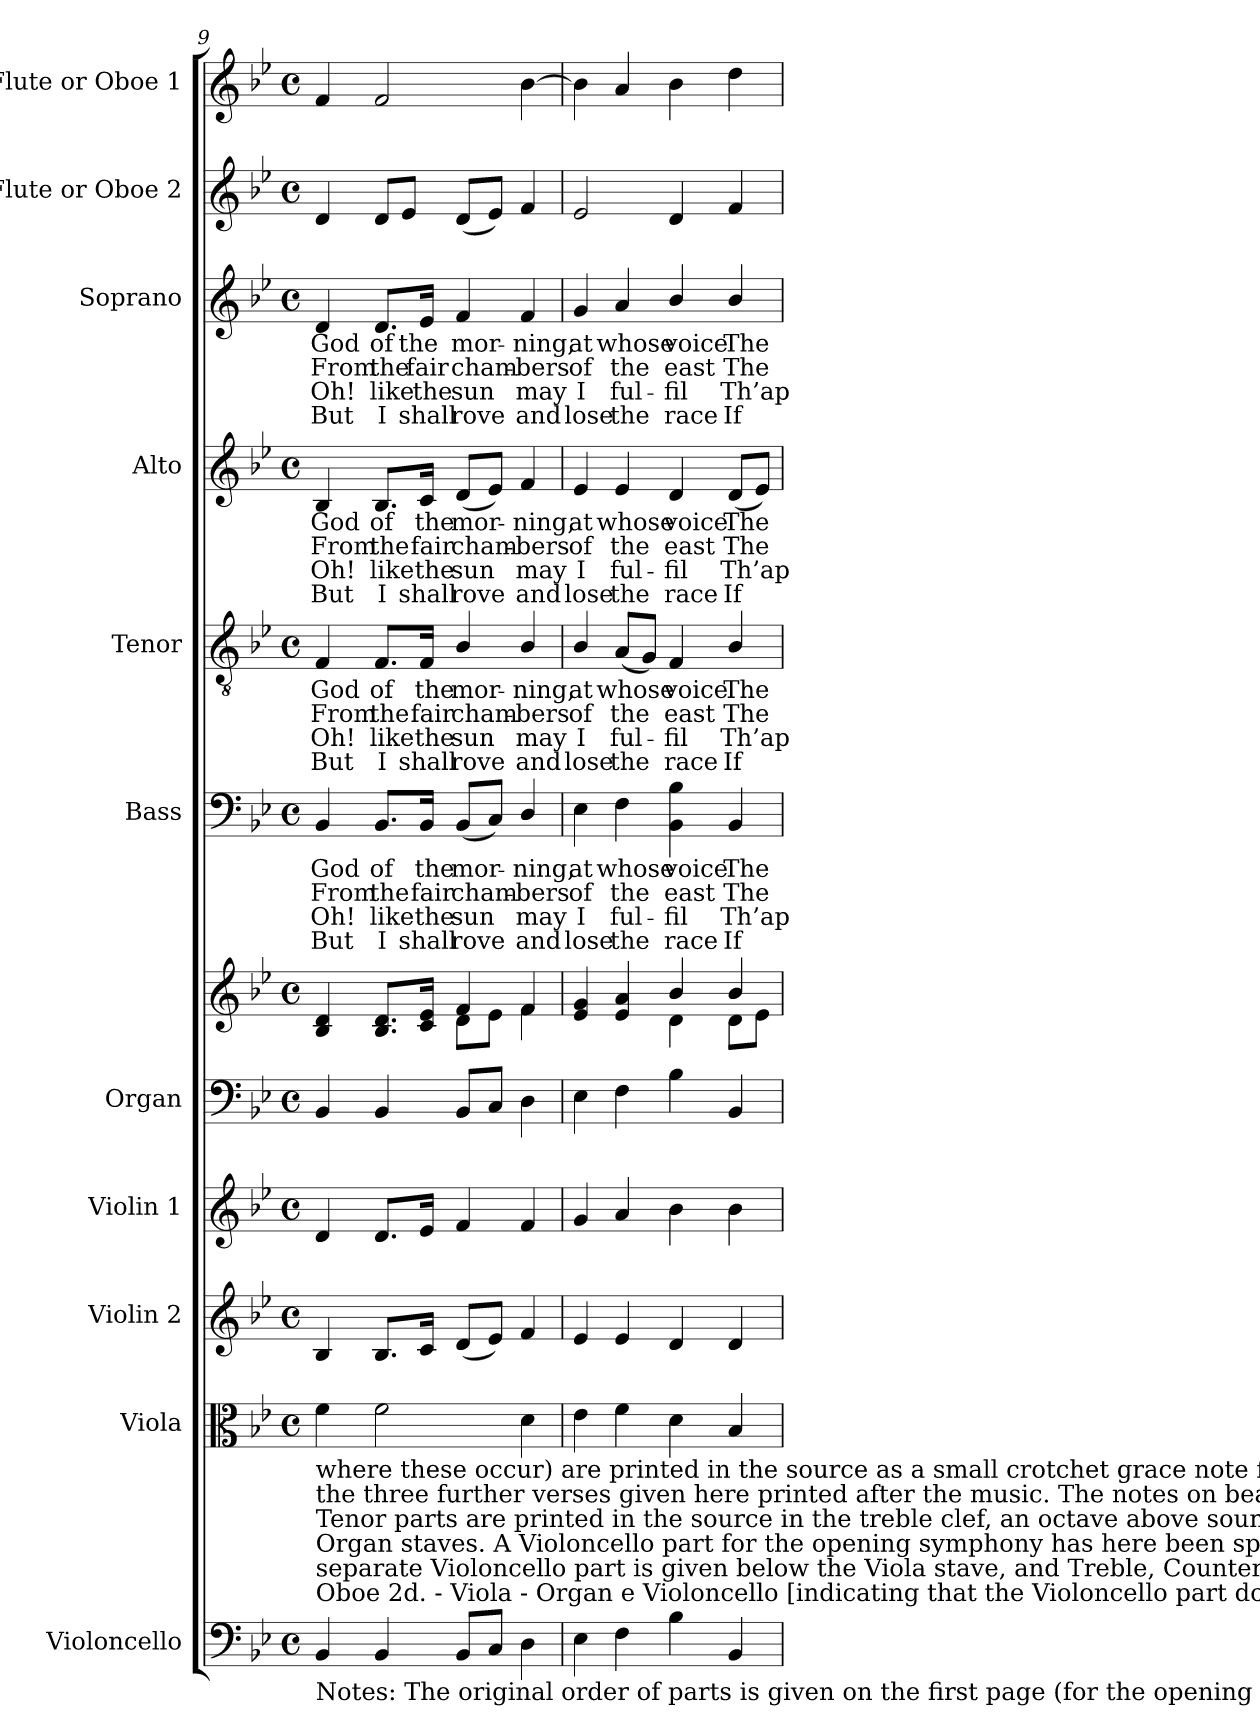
**kern	**kern	**kern	**kern	**kern	**kern	**kern	**text	**text	**text	**text	**kern	**text	**text	**text	**text	**kern	**text	**text	**text	**text	**kern	**text	**text	**text	**text	**kern	**kern
*part11	*part10	*part9	*part8	*part7	*part7	*part6	*part6	*part6	*part6	*part6	*part5	*part5	*part5	*part5	*part5	*part4	*part4	*part4	*part4	*part4	*part3	*part3	*part3	*part3	*part3	*part2	*part1
*staff12	*staff11	*staff10	*staff9	*staff8	*staff7	*staff6	*staff6	*staff6	*staff6	*staff6	*staff5	*staff5	*staff5	*staff5	*staff5	*staff4	*staff4	*staff4	*staff4	*staff4	*staff3	*staff3	*staff3	*staff3	*staff3	*staff2	*staff1
*I"Violoncello	*I"Viola	*I"Violin 2	*I"Violin 1	*I"Organ	*	*I"Bass	*	*	*	*	*I"Tenor	*	*	*	*	*I"Alto	*	*	*	*	*I"Soprano	*	*	*	*	*I"Flute or Oboe 2	*I"Flute or Oboe 1
*I'Vc.	*I'Vla.	*I'Vln. 2	*I'Vln. 1	*I'Org.	*	*I'B.	*	*	*	*	*I'T.	*	*	*	*	*I'A.	*	*	*	*	*I'S.	*	*	*	*	*I'Fl. or Ob. 2	*I'Fl. or Ob. 1
!!LO:PB:g=z
*clefF4	*clefC3	*clefG2	*clefG2	*clefF4	*clefG2	*clefF4	*	*	*	*	*clefGv2	*	*	*	*	*clefG2	*	*	*	*	*clefG2	*	*	*	*	*clefG2	*clefG2
*	*	*	*	*	*	*	*	*	*	*	*ITrd7c12	*	*	*	*	*	*	*	*	*	*	*	*	*	*	*	*
*k[b-e-]	*k[b-e-]	*k[b-e-]	*k[b-e-]	*k[b-e-]	*k[b-e-]	*k[b-e-]	*	*	*	*	*k[b-e-]	*	*	*	*	*k[b-e-]	*	*	*	*	*k[b-e-]	*	*	*	*	*k[b-e-]	*k[b-e-]
*B-:	*B-:	*B-:	*B-:	*B-:	*B-:	*B-:	*	*	*	*	*B-:	*	*	*	*	*B-:	*	*	*	*	*B-:	*	*	*	*	*B-:	*B-:
*M4/4	*M4/4	*M4/4	*M4/4	*M4/4	*M4/4	*M4/4	*	*	*	*	*M4/4	*	*	*	*	*M4/4	*	*	*	*	*M4/4	*	*	*	*	*M4/4	*M4/4
*met(c)	*met(c)	*met(c)	*met(c)	*met(c)	*met(c)	*met(c)	*	*	*	*	*met(c)	*	*	*	*	*met(c)	*	*	*	*	*met(c)	*	*	*	*	*met(c)	*met(c)
=9	=9	=9	=9	=9	=9	=9	=9	=9	=9	=9	=9	=9	=9	=9	=9	=9	=9	=9	=9	=9	=9	=9	=9	=9	=9	=9	=9
*	*	*	*	*	*^	*	*	*	*	*	*	*	*	*	*	*	*	*	*	*	*	*	*	*	*	*	*
!	!	!	!	!	!	!	!	!LO:LY:b:color=#000000	!LO:LY:b:color=#000000	!LO:LY:b:color=#000000	!LO:LY:b:color=#000000	!	!	!	!	!	!	!	!	!	!	!	!	!	!	!	!	!
!	!	!	!	!	!	!	!	!	!	!	!	!	!LO:LY:b:color=#000000	!LO:LY:b:color=#000000	!LO:LY:b:color=#000000	!LO:LY:b:color=#000000	!	!	!	!	!	!	!	!	!	!	!	!
!	!	!	!	!	!	!	!	!	!	!	!	!	!	!	!	!	!	!LO:LY:b:color=#000000	!LO:LY:b:color=#000000	!LO:LY:b:color=#000000	!LO:LY:b:color=#000000	!	!	!	!	!	!	!
!LO:TX:b:t=Notes&colon; The original order of parts is given on the first page (for the opening symphony) as Vio. 1st. - Vio 2d. - Flute or Oboe 1st. - Flute or	!	!	!	!	!	!	!	!	!	!	!	!	!	!	!	!	!	!	!	!	!	!	!	!	!	!	!	!
!LO:TX:t=Oboe 2d. - Viola - Organ e Violoncello [indicating that the Violoncello part doubles the Organ left hand]. For the remainder of the piece, a	!	!	!	!	!	!	!	!	!	!	!	!	!	!	!	!	!	!	!	!	!	!	!	!	!	!	!	!
!LO:TX:t=separate Violoncello part is given below the Viola stave, and Treble, Counter Tenor, Tenor and Bass parts are given between this and the	!	!	!	!	!	!	!	!	!	!	!	!	!	!	!	!	!	!	!	!	!	!	!	!	!	!	!	!
!LO:TX:t=Organ staves. A Violoncello part for the opening symphony has here been split out editorially from the organ part. The Counter Tenor and	!	!	!	!	!	!	!	!	!	!	!	!	!	!	!	!	!	!	!	!	!	!	!	!	!	!	!	!
!LO:TX:t=Tenor parts are printed in the source in the treble clef, an octave above sounding pitch. The first verse of text is underlaid in the source, with	!	!	!	!	!	!	!	!	!	!	!	!	!	!	!	!	!	!	!	!	!	!	!	!	!	!	!	!
!LO:TX:t=the three further verses given here printed after the music. The notes on beats 3 and 4 of bar 12 given here as slurred crotchets (in all parts	!	!	!	!	!	!	!	!	!	!	!	!	!	!	!	!	!	!	!	!	!	!	!	!	!	!	!	!
!LO:TX:t=where these occur) are printed in the source as a small crotchet grace note followed by a full-sized minim, without slur.	!	!	!	!	!	!	!	!	!	!	!	!	!	!	!	!	!	!	!	!	!	!	!	!	!	!	!	!
!	!	!	!	!	!	!	!	!	!	!	!	!	!	!	!	!	!	!	!	!	!	!	!LO:LY:b:color=#000000	!LO:LY:b:color=#000000	!LO:LY:b:color=#000000	!LO:LY:b:color=#000000	!	!
4BB-i/	4fi\	4B-i/	4di/	4BB-i/	4B-i/ 4di	2ryy	4BB-i/	God	From	Oh!	But	4FFi/	God	From	Oh!	But	4B-i/	God	From	Oh!	But	4di/	God	From	Oh!	But	4di/	4fi/
!	!	!	!	!	!	!	!	!LO:LY:b:color=#000000	!LO:LY:b:color=#000000	!LO:LY:b:color=#000000	!LO:LY:b:color=#000000	!	!	!	!	!	!	!	!	!	!	!	!	!	!	!	!	!
!	!	!	!	!	!	!	!	!	!	!	!	!	!LO:LY:b:color=#000000	!LO:LY:b:color=#000000	!LO:LY:b:color=#000000	!LO:LY:b:color=#000000	!	!	!	!	!	!	!	!	!	!	!	!
!	!	!	!	!	!	!	!	!	!	!	!	!	!	!	!	!	!	!LO:LY:b:color=#000000	!LO:LY:b:color=#000000	!LO:LY:b:color=#000000	!LO:LY:b:color=#000000	!	!	!	!	!	!	!
!	!	!	!	!	!	!	!	!	!	!	!	!	!	!	!	!	!	!	!	!	!	!	!LO:LY:b:color=#000000	!LO:LY:b:color=#000000	!LO:LY:b:color=#000000	!LO:LY:b:color=#000000	!	!
4BB-i/	2fi\	8.B-i/L	8.di/L	4BB-i/	8.B-i/ 8.di/L	.	8.BB-i/L	of	the	like	I	8.FFi/L	of	the	like	I	8.B-i/L	of	the	like	I	8.di/L	of	the	like	I	8di/L	2fi/
.	.	.	.	.	.	.	.	.	.	.	.	.	.	.	.	.	.	.	.	.	.	.	.	.	.	.	8e-i/J	.
!	!	!	!	!	!	!	!	!LO:LY:b:color=#000000	!LO:LY:b:color=#000000	!LO:LY:b:color=#000000	!LO:LY:b:color=#000000	!	!	!	!	!	!	!	!	!	!	!	!	!	!	!	!	!
!	!	!	!	!	!	!	!	!	!	!	!	!	!LO:LY:b:color=#000000	!LO:LY:b:color=#000000	!LO:LY:b:color=#000000	!LO:LY:b:color=#000000	!	!	!	!	!	!	!	!	!	!	!	!
!	!	!	!	!	!	!	!	!	!	!	!	!	!	!	!	!	!	!LO:LY:b:color=#000000	!LO:LY:b:color=#000000	!LO:LY:b:color=#000000	!LO:LY:b:color=#000000	!	!	!	!	!	!	!
!	!	!	!	!	!	!	!	!	!	!	!	!	!	!	!	!	!	!	!	!	!	!	!LO:LY:b:color=#000000	!LO:LY:b:color=#000000	!LO:LY:b:color=#000000	!LO:LY:b:color=#000000	!	!
.	.	16ci/Jk	16e-i/Jk	.	16ci/ 16e-i/Jk	.	16BB-i/Jk	the	fair	the	shall	16FFi/Jk	the	fair	the	shall	16ci/Jk	the	fair	the	shall	16e-i/Jk	the	fair	the	shall	.	.
!	!	!	!	!	!	!	!	!LO:LY:b:color=#000000	!LO:LY:b:color=#000000	!LO:LY:b:color=#000000	!LO:LY:b:color=#000000	!	!	!	!	!	!	!	!	!	!	!	!	!	!	!	!	!
!	!	!	!	!	!	!	!	!	!	!	!	!	!LO:LY:b:color=#000000	!LO:LY:b:color=#000000	!LO:LY:b:color=#000000	!LO:LY:b:color=#000000	!	!	!	!	!	!	!	!	!	!	!	!
!	!	!	!	!	!	!	!	!	!	!	!	!	!	!	!	!	!	!LO:LY:b:color=#000000	!LO:LY:b:color=#000000	!LO:LY:b:color=#000000	!LO:LY:b:color=#000000	!	!	!	!	!	!	!
!	!	!	!	!	!	!	!	!	!	!	!	!	!	!	!	!	!	!	!	!	!	!	!LO:LY:b:color=#000000	!LO:LY:b:color=#000000	!LO:LY:b:color=#000000	!LO:LY:b:color=#000000	!	!
8BB-i/L	.	(8di/L	4fi/	8BB-i/L	4fi/	8di\L	(8BB-i/L	mor-	cham-	sun	rove	4BB-i/	mor-	cham-	sun	rove	(8di/L	mor-	cham-	sun	rove	4fi/	mor-	cham-	sun	rove	(8di/L	.
8Ci/J	.	8e-i/J)	.	8Ci/J	.	8e-i\J	8Ci/J)	.	.	.	.	.	.	.	.	.	8e-i/J)	.	.	.	.	.	.	.	.	.	8e-i/J)	.
!	!	!	!	!	!	!	!	!LO:LY:b:color=#000000	!LO:LY:b:color=#000000	!LO:LY:b:color=#000000	!LO:LY:b:color=#000000	!	!	!	!	!	!	!	!	!	!	!	!	!	!	!	!	!
!	!	!	!	!	!	!	!	!	!	!	!	!	!LO:LY:b:color=#000000	!LO:LY:b:color=#000000	!LO:LY:b:color=#000000	!LO:LY:b:color=#000000	!	!	!	!	!	!	!	!	!	!	!	!
!	!	!	!	!	!	!	!	!	!	!	!	!	!	!	!	!	!	!LO:LY:b:color=#000000	!LO:LY:b:color=#000000	!LO:LY:b:color=#000000	!LO:LY:b:color=#000000	!	!	!	!	!	!	!
!	!	!	!	!	!	!	!	!	!	!	!	!	!	!	!	!	!	!	!	!	!	!	!LO:LY:b:color=#000000	!LO:LY:b:color=#000000	!LO:LY:b:color=#000000	!LO:LY:b:color=#000000	!	!
4Di\	4di\	4fi/	4fi/	4Di\	4fi/	4fi\	4Di/	-ning,	-bers	may	and	4BB-i/	-ning,	-bers	may	and	4fi/	-ning,	-bers	may	and	4fi/	-ning,	-bers	may	and	4fi/	[>4b-i\
=10	=10	=10	=10	=10	=10	=10	=10	=10	=10	=10	=10	=10	=10	=10	=10	=10	=10	=10	=10	=10	=10	=10	=10	=10	=10	=10	=10	=10
!	!	!	!	!	!	!	!	!LO:LY:b:color=#000000	!LO:LY:b:color=#000000	!LO:LY:b:color=#000000	!LO:LY:b:color=#000000	!	!	!	!	!	!	!	!	!	!	!	!	!	!	!	!	!
!	!	!	!	!	!	!	!	!	!	!	!	!	!LO:LY:b:color=#000000	!LO:LY:b:color=#000000	!LO:LY:b:color=#000000	!LO:LY:b:color=#000000	!	!	!	!	!	!	!	!	!	!	!	!
!	!	!	!	!	!	!	!	!	!	!	!	!	!	!	!	!	!	!LO:LY:b:color=#000000	!LO:LY:b:color=#000000	!LO:LY:b:color=#000000	!LO:LY:b:color=#000000	!	!	!	!	!	!	!
!	!	!	!	!	!	!	!	!	!	!	!	!	!	!	!	!	!	!	!	!	!	!	!LO:LY:b:color=#000000	!LO:LY:b:color=#000000	!LO:LY:b:color=#000000	!LO:LY:b:color=#000000	!	!
4E-i\	4e-i\	4e-i/	4gi/	4E-i\	4e-i/ 4gi	2ryy	4E-i\	at	of	I	lose	4BB-i/	at	of	I	lose	4e-i/	at	of	I	lose	4gi/	at	of	I	lose	2e-i/	4b-i\]
!	!	!	!	!	!	!	!	!LO:LY:b:color=#000000	!LO:LY:b:color=#000000	!LO:LY:b:color=#000000	!LO:LY:b:color=#000000	!	!	!	!	!	!	!	!	!	!	!	!	!	!	!	!	!
!	!	!	!	!	!	!	!	!	!	!	!	!	!LO:LY:b:color=#000000	!LO:LY:b:color=#000000	!LO:LY:b:color=#000000	!LO:LY:b:color=#000000	!	!	!	!	!	!	!	!	!	!	!	!
!	!	!	!	!	!	!	!	!	!	!	!	!	!	!	!	!	!	!LO:LY:b:color=#000000	!LO:LY:b:color=#000000	!LO:LY:b:color=#000000	!LO:LY:b:color=#000000	!	!	!	!	!	!	!
!	!	!	!	!	!	!	!	!	!	!	!	!	!	!	!	!	!	!	!	!	!	!	!LO:LY:b:color=#000000	!LO:LY:b:color=#000000	!LO:LY:b:color=#000000	!LO:LY:b:color=#000000	!	!
4Fi\	4fi\	4e-i/	4ai/	4Fi\	4e-i/ 4ai	.	4Fi\	whose	the	ful-	-the	(8AAi/L	whose	the	ful-	-the	4e-i/	whose	the	ful-	-the	4ai/	whose	the	ful-	-the	.	4ai/
.	.	.	.	.	.	.	.	.	.	.	.	8GGi/J)	.	.	.	.	.	.	.	.	.	.	.	.	.	.	.	.
!	!	!	!	!	!	!	!	!LO:LY:b:color=#000000	!LO:LY:b:color=#000000	!LO:LY:b:color=#000000	!LO:LY:b:color=#000000	!	!	!	!	!	!	!	!	!	!	!	!	!	!	!	!	!
!	!	!	!	!	!	!	!	!	!	!	!	!	!LO:LY:b:color=#000000	!LO:LY:b:color=#000000	!LO:LY:b:color=#000000	!LO:LY:b:color=#000000	!	!	!	!	!	!	!	!	!	!	!	!
!	!	!	!	!	!	!	!	!	!	!	!	!	!	!	!	!	!	!LO:LY:b:color=#000000	!LO:LY:b:color=#000000	!LO:LY:b:color=#000000	!LO:LY:b:color=#000000	!	!	!	!	!	!	!
!	!	!	!	!	!	!	!	!	!	!	!	!	!	!	!	!	!	!	!	!	!	!	!LO:LY:b:color=#000000	!LO:LY:b:color=#000000	!LO:LY:b:color=#000000	!LO:LY:b:color=#000000	!	!
4B-i\	4di\	4di/	4b-i\	4B-i\	4b-i/	4di\	4BB-i\ 4B-i	voice	east	fil	race	4FFi/	voice	east	fil	race	4di/	voice	east	fil	race	4b-i/	voice	east	fil	race	4di/	4b-i\
!	!	!	!	!	!	!	!	!LO:LY:b:color=#000000	!LO:LY:b:color=#000000	!LO:LY:b:color=#000000	!LO:LY:b:color=#000000	!	!	!	!	!	!	!	!	!	!	!	!	!	!	!	!	!
!	!	!	!	!	!	!	!	!	!	!	!	!	!LO:LY:b:color=#000000	!LO:LY:b:color=#000000	!LO:LY:b:color=#000000	!LO:LY:b:color=#000000	!	!	!	!	!	!	!	!	!	!	!	!
!	!	!	!	!	!	!	!	!	!	!	!	!	!	!	!	!	!	!LO:LY:b:color=#000000	!LO:LY:b:color=#000000	!LO:LY:b:color=#000000	!LO:LY:b:color=#000000	!	!	!	!	!	!	!
!	!	!	!	!	!	!	!	!	!	!	!	!	!	!	!	!	!	!	!	!	!	!	!LO:LY:b:color=#000000	!LO:LY:b:color=#000000	!LO:LY:b:color=#000000	!LO:LY:b:color=#000000	!	!
4BB-i/	4B-i/	4di/	4b-i\	4BB-i/	4b-i/	8di\L	4BB-i/	The	The	Th’ap-	-If	4BB-i/	The	The	Th’ap-	-If	(8di/L	The	The	Th’ap-	-If	4b-i/	The	The	Th’ap-	-If	4fi/	4ddi\
.	.	.	.	.	.	8e-i\J	.	.	.	.	.	.	.	.	.	.	8e-i/J)	.	.	.	.	.	.	.	.	.	.	.
*	*	*	*	*	*v	*v	*	*	*	*	*	*	*	*	*	*	*	*	*	*	*	*	*	*	*	*	*	*
=	=	=	=	=	=	=	=	=	=	=	=	=	=	=	=	=	=	=	=	=	=	=	=	=	=	=	=
*-	*-	*-	*-	*-	*-	*-	*-	*-	*-	*-	*-	*-	*-	*-	*-	*-	*-	*-	*-	*-	*-	*-	*-	*-	*-	*-	*-
